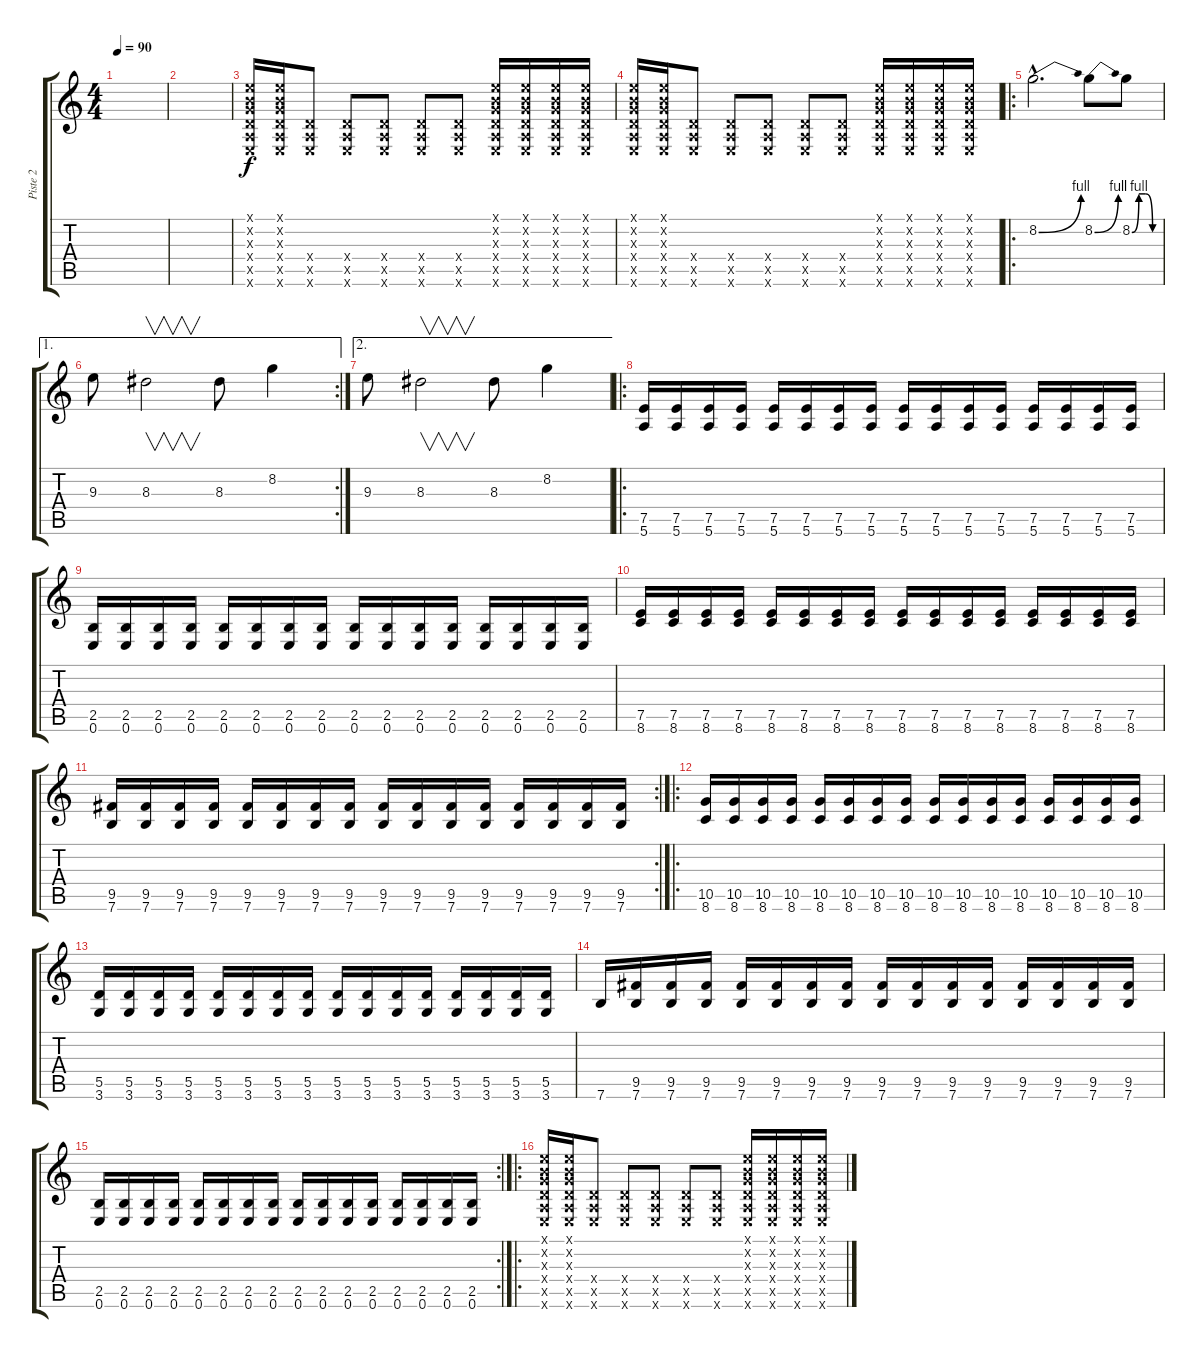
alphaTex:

\track ("Piste 2" "Piste 2") {instrument overdrivenguitar}
\staff {score tabs}
\tuning (E4 B3 G3 D3 A2 E2) {hide}
\ts (4 4)
\tempo 90
\clef g2
\ks c
|
|
(0.1{x} 0.2{x} 0.3{x} 0.4{x} 0.5{x} 0.6{x}).16 (0.1{x} 0.2{x} 0.3{x} 0.4{x} 0.5{x} 0.6{x}).16 (0.4{x} 0.5{x} 0.6{x}).8 (0.4{x} 0.5{x} 0.6{x}).8 (0.4{x} 0.5{x} 0.6{x}).8 (0.4{x} 0.5{x} 0.6{x}).8 (0.4{x} 0.5{x} 0.6{x}).8 (0.1{x} 0.2{x} 0.3{x} 0.4{x} 0.5{x} 0.6{x}).16 (0.1{x} 0.2{x} 0.3{x} 0.4{x} 0.5{x} 0.6{x}).16 (0.1{x} 0.2{x} 0.3{x} 0.4{x} 0.5{x} 0.6{x}).16 (0.1{x} 0.2{x} 0.3{x} 0.4{x} 0.5{x} 0.6{x}).16 |
(0.1{x} 0.2{x} 0.3{x} 0.4{x} 0.5{x} 0.6{x}).16 (0.1{x} 0.2{x} 0.3{x} 0.4{x} 0.5{x} 0.6{x}).16 (0.4{x} 0.5{x} 0.6{x}).8 (0.4{x} 0.5{x} 0.6{x}).8 (0.4{x} 0.5{x} 0.6{x}).8 (0.4{x} 0.5{x} 0.6{x}).8 (0.4{x} 0.5{x} 0.6{x}).8 (0.1{x} 0.2{x} 0.3{x} 0.4{x} 0.5{x} 0.6{x}).16 (0.1{x} 0.2{x} 0.3{x} 0.4{x} 0.5{x} 0.6{x}).16 (0.1{x} 0.2{x} 0.3{x} 0.4{x} 0.5{x} 0.6{x}).16 (0.1{x} 0.2{x} 0.3{x} 0.4{x} 0.5{x} 0.6{x}).16 |
\ro
8.2{be (bend 0 0 60 4) hac}.2{d} 8.2{be (bend 0 0 60 4)}.8 8.2{be (custom 0 0 15 4 30 4 45 0 60 0)}.8 |
\ae 1
\rc 2
9.3.8 8.3.2{v} 8.3.8 8.2.4 |
\ae 2
9.3.8 8.3.2{v} 8.3.8 8.2.4 |
\ro
(7.5 5.6).16 (7.5 5.6).16 (7.5 5.6).16 (7.5 5.6).16 (7.5 5.6).16 (7.5 5.6).16 (7.5 5.6).16 (7.5 5.6).16 (7.5 5.6).16 (7.5 5.6).16 (7.5 5.6).16 (7.5 5.6).16 (7.5 5.6).16 (7.5 5.6).16 (7.5 5.6).16 (7.5 5.6).16 |
(2.5 0.6).16 (2.5 0.6).16 (2.5 0.6).16 (2.5 0.6).16 (2.5 0.6).16 (2.5 0.6).16 (2.5 0.6).16 (2.5 0.6).16 (2.5 0.6).16 (2.5 0.6).16 (2.5 0.6).16 (2.5 0.6).16 (2.5 0.6).16 (2.5 0.6).16 (2.5 0.6).16 (2.5 0.6).16 |
(7.5 8.6).16 (7.5 8.6).16 (7.5 8.6).16 (7.5 8.6).16 (7.5 8.6).16 (7.5 8.6).16 (7.5 8.6).16 (7.5 8.6).16 (7.5 8.6).16 (7.5 8.6).16 (7.5 8.6).16 (7.5 8.6).16 (7.5 8.6).16 (7.5 8.6).16 (7.5 8.6).16 (7.5 8.6).16 |
\rc 2
(9.5 7.6).16 (9.5 7.6).16 (9.5 7.6).16 (9.5 7.6).16 (9.5 7.6).16 (9.5 7.6).16 (9.5 7.6).16 (9.5 7.6).16 (9.5 7.6).16 (9.5 7.6).16 (9.5 7.6).16 (9.5 7.6).16 (9.5 7.6).16 (9.5 7.6).16 (9.5 7.6).16 (9.5 7.6).16 |
\ro
(10.5 8.6).16 (10.5 8.6).16 (10.5 8.6).16 (10.5 8.6).16 (10.5 8.6).16 (10.5 8.6).16 (10.5 8.6).16 (10.5 8.6).16 (10.5 8.6).16 (10.5 8.6).16 (10.5 8.6).16 (10.5 8.6).16 (10.5 8.6).16 (10.5 8.6).16 (10.5 8.6).16 (10.5 8.6).16 |
(5.5 3.6).16 (5.5 3.6).16 (5.5 3.6).16 (5.5 3.6).16 (5.5 3.6).16 (5.5 3.6).16 (5.5 3.6).16 (5.5 3.6).16 (5.5 3.6).16 (5.5 3.6).16 (5.5 3.6).16 (5.5 3.6).16 (5.5 3.6).16 (5.5 3.6).16 (5.5 3.6).16 (5.5 3.6).16 |
7.6.16 (9.5 7.6).16 (9.5 7.6).16 (9.5 7.6).16 (9.5 7.6).16 (9.5 7.6).16 (9.5 7.6).16 (9.5 7.6).16 (9.5 7.6).16 (9.5 7.6).16 (9.5 7.6).16 (9.5 7.6).16 (9.5 7.6).16 (9.5 7.6).16 (9.5 7.6).16 (9.5 7.6).16 |
\rc 2
(2.5 0.6).16 (2.5 0.6).16 (2.5 0.6).16 (2.5 0.6).16 (2.5 0.6).16 (2.5 0.6).16 (2.5 0.6).16 (2.5 0.6).16 (2.5 0.6).16 (2.5 0.6).16 (2.5 0.6).16 (2.5 0.6).16 (2.5 0.6).16 (2.5 0.6).16 (2.5 0.6).16 (2.5 0.6).16 |
\ro
(0.1{x} 0.2{x} 0.3{x} 0.4{x} 0.5{x} 0.6{x}).16 (0.1{x} 0.2{x} 0.3{x} 0.4{x} 0.5{x} 0.6{x}).16 (0.4{x} 0.5{x} 0.6{x}).8 (0.4{x} 0.5{x} 0.6{x}).8 (0.4{x} 0.5{x} 0.6{x}).8 (0.4{x} 0.5{x} 0.6{x}).8 (0.4{x} 0.5{x} 0.6{x}).8 (0.1{x} 0.2{x} 0.3{x} 0.4{x} 0.5{x} 0.6{x}).16 (0.1{x} 0.2{x} 0.3{x} 0.4{x} 0.5{x} 0.6{x}).16 (0.1{x} 0.2{x} 0.3{x} 0.4{x} 0.5{x} 0.6{x}).16 (0.1{x} 0.2{x} 0.3{x} 0.4{x} 0.5{x} 0.6{x}).16
